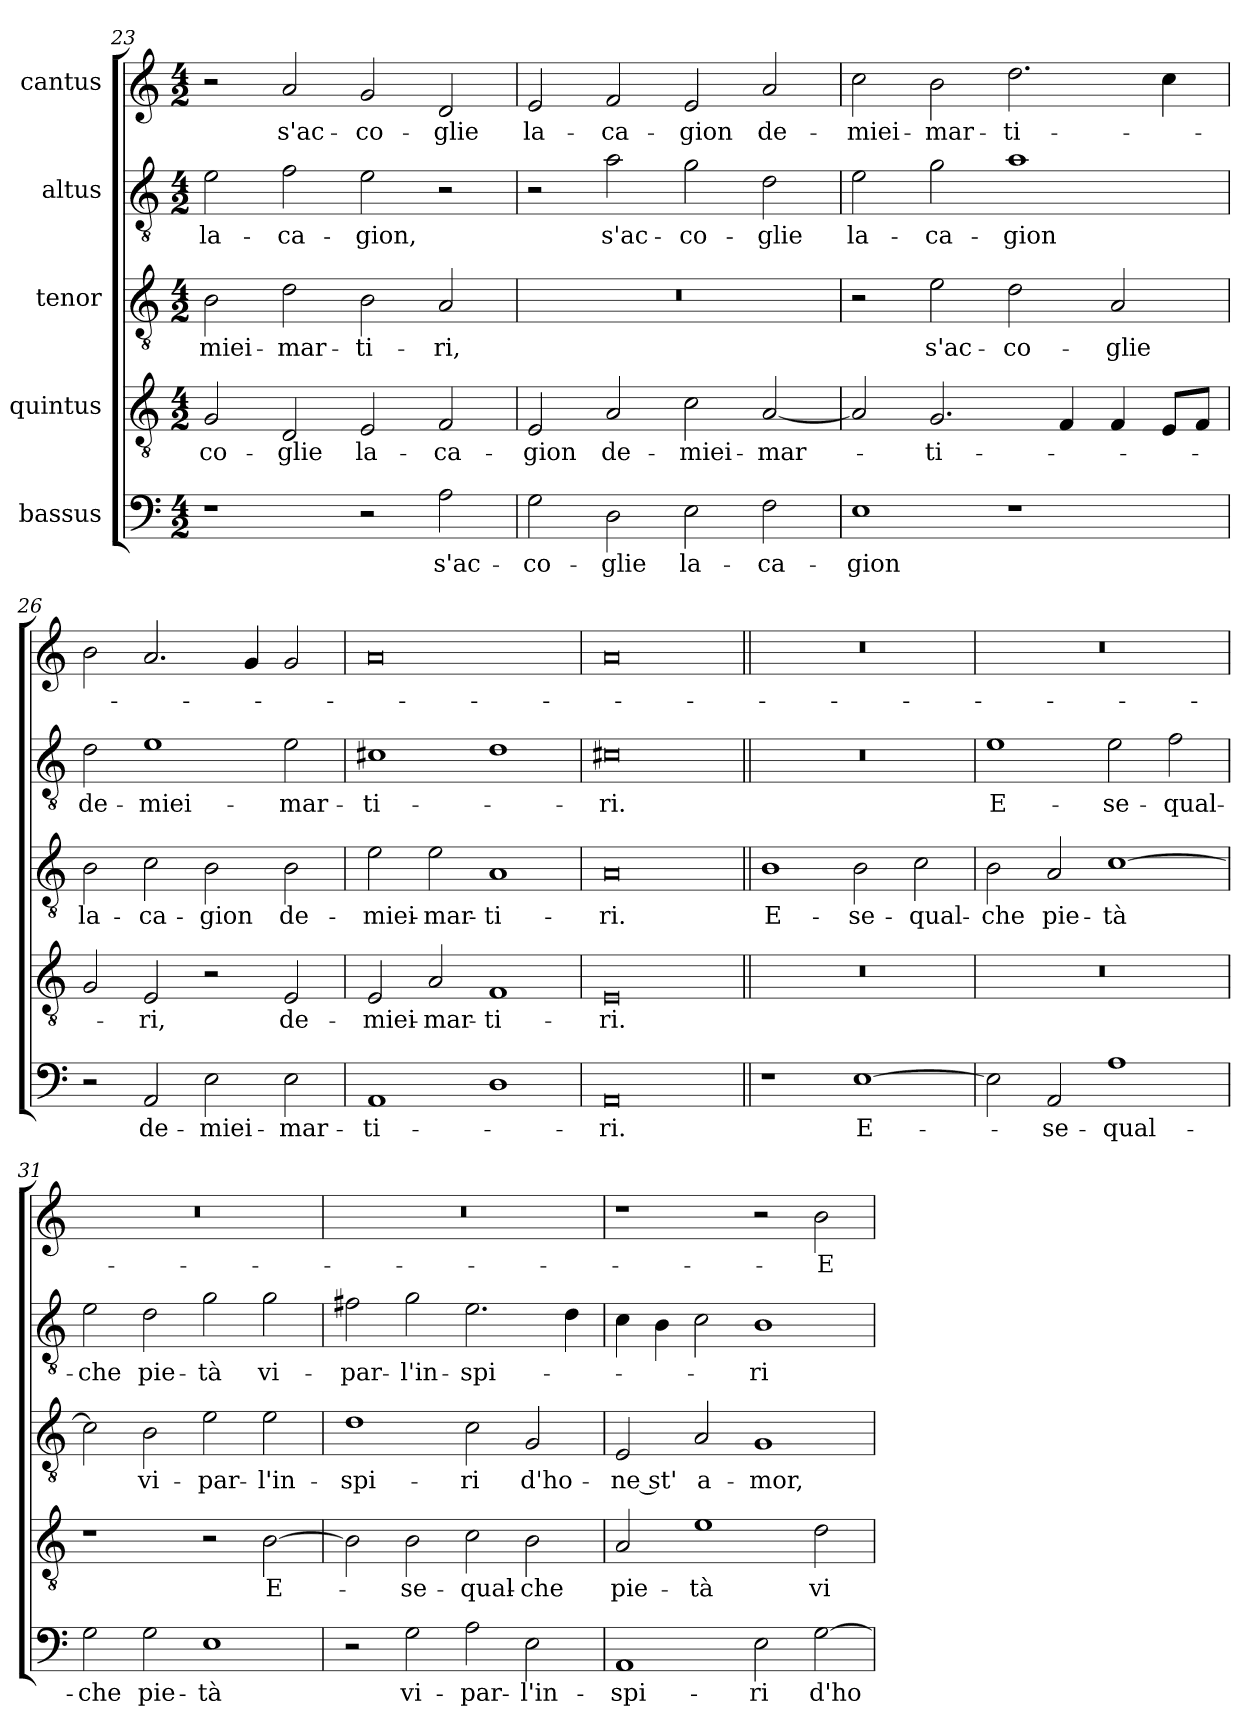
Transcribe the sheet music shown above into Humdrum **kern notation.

**kern	**text	**kern	**text	**kern	**text	**kern	**text	**kern	**text
*part5	*part5	*part4	*part4	*part3	*part3	*part2	*part2	*part1	*part1
*staff5	*staff5	*staff4	*staff4	*staff3	*staff3	*staff2	*staff2	*staff1	*staff1
*I"bassus	*	*I"quintus	*	*I"tenor	*	*I"altus	*	*I"cantus	*
*clefF4	*	*clefGv2	*	*clefGv2	*	*clefGv2	*	*clefG2	*
*k[]	*	*k[]	*	*k[]	*	*k[]	*	*k[]	*
*M4/2	*	*M4/2	*	*M4/2	*	*M4/2	*	*M4/2	*
=23	=23	=23	=23	=23	=23	=23	=23	=23	=23
1r	.	2G/	-co-	2B\	miei-	2e\	la-	2r	.
.	.	2D/	-glie	2d\	mar-	2f\	ca-	2a/	s'ac-
2r	.	2E/	la-	2B\	-ti-	2e\	-gion,	2g/	-co-
2A\	s'ac-	2F/	ca-	2A/	-ri,	2r	.	2d/	-glie
=24	=24	=24	=24	=24	=24	=24	=24	=24	=24
2G\	-co-	2E/	-gion	0r	.	2r	.	2e/	la-
2D\	-glie	2A/	de-	.	.	2a\	s'ac-	2f/	ca-
2E\	la-	2c\	miei-	.	.	2g\	-co-	2e/	-gion
2F\	ca-	[2A/	mar-	.	.	2d\	-glie	2a/	de-
=25	=25	=25	=25	=25	=25	=25	=25	=25	=25
1E\	-gion	2A/]	.	2r	.	2e\	la-	2cc\	miei-
.	.	2.G/	-ti-	2e\	s'ac-	2g\	ca-	2b\	mar-
1r	.	.	.	2d\	-co-	1a\	-gion	2.dd\	-ti-
.	.	4F/	.	.	.	.	.	.	.
.	.	4F/	.	2A/	-glie	.	.	.	.
.	.	8E/L	.	.	.	.	.	4cc\	.
.	.	8F/J	.	.	.	.	.	.	.
=26	=26	=26	=26	=26	=26	=26	=26	=26	=26
2r	.	2G/	.	2B\	la-	2d\	de-	2b\	.
2AA/	de-	2E/	-ri,	2c\	ca-	1e\	miei-	2.a/	.
2E\	miei-	2r	.	2B\	-gion	.	.	.	.
.	.	.	.	.	.	.	.	4g/	.
2E\	mar-	2E/	de-	2B\	de-	2e\	mar-	2g/	.
=27	=27	=27	=27	=27	=27	=27	=27	=27	=27
1AA/	-ti-	2E/	miei-	2e\	miei-	1c#X\	-ti-	0a/	.
.	.	2A/	mar-	2e\	mar-	.	.	.	.
1D\	.	1F/	-ti-	1A/	-ti-	1d\	.	.	.
=28	=28	=28	=28	=28	=28	=28	=28	=28	=28
0AA/	-ri.	0E/	-ri.	0A/	-ri.	0c#X\	-ri.	0a/	.
=29||	=29||	=29||	=29||	=29||	=29||	=29||	=29||	=29||	=29||
1r	.	0r	.	1B\	E-	0r	.	0r	.
[1E\	E-	.	.	2B\	se-	.	.	.	.
.	.	.	.	2c\	qual-	.	.	.	.
=30	=30	=30	=30	=30	=30	=30	=30	=30	=30
2E\]	.	0r	.	2B\	-che	1e\	E-	0r	.
2AA/	se-	.	.	2A/	pie-	.	.	.	.
1A\	qual-	.	.	[1c\	-tà	2e\	se-	.	.
.	.	.	.	.	.	2f\	qual-	.	.
=31	=31	=31	=31	=31	=31	=31	=31	=31	=31
2G\	-che	1r	.	2c\]	.	2e\	-che	0r	.
2G\	pie-	.	.	2B\	vi-	2d\	pie-	.	.
1E\	-tà	2r	.	2e\	par-	2g\	-tà	.	.
.	.	[2B\	E-	2e\	l'in-	2g\	vi-	.	.
=32	=32	=32	=32	=32	=32	=32	=32	=32	=32
2r	.	2B\]	.	1d\	-spi-	2f#X\	par-	0r	.
2G\	vi-	2B\	se-	.	.	2g\	l'in-	.	.
2A\	par-	2c\	qual-	2c\	-ri	2.e\	-spi-	.	.
2E\	l'in-	2B\	-che	2G/	d'ho-	.	.	.	.
.	.	.	.	.	.	4d\	.	.	.
=33	=33	=33	=33	=33	=33	=33	=33	=33	=33
1AA/	-spi-	2A/	pie-	2E/	-ne st'	4c\	.	1r	.
.	.	.	.	.	.	4B\	.	.	.
.	.	1e\	-tà	2A/	a-	2c\	.	.	.
2E\	-ri	.	.	1G/	-mor,	1B\	-ri	2r	.
[2G\	d'ho-	2d\	vi-	.	.	.	.	2b\	E-
=	=	=	=	=	=	=	=	=	=
*-	*-	*-	*-	*-	*-	*-	*-	*-	*-
